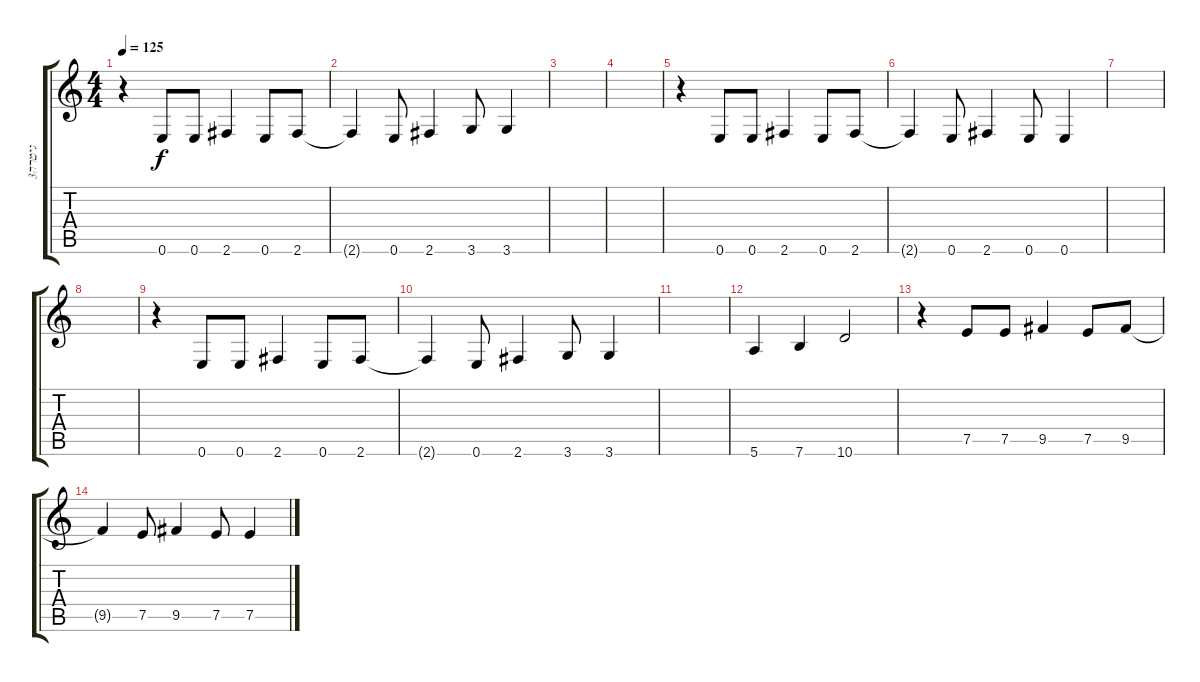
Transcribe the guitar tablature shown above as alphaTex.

\track ("גיטרה3" "גיטרה3") {instrument overdrivenguitar}
\staff {score tabs}
\tuning (E4 B3 G3 D3 A2 E2) {hide}
\ts (4 4)
\tempo 125
\clef g2
\ks c
r.4{dy f} 0.6.8 0.6.8 2.6.4 0.6.8 2.6.8 |
2.6{t}.4 0.6.8 2.6.4 3.6.8 3.6.4 |
|
|
r.4 0.6.8 0.6.8 2.6.4 0.6.8 2.6.8 |
2.6{t}.4 0.6.8 2.6.4 0.6.8 0.6.4 |
|
|
r.4 0.6.8 0.6.8 2.6.4 0.6.8 2.6.8 |
2.6{t}.4 0.6.8 2.6.4 3.6.8 3.6.4 |
|
5.6.4 7.6.4 10.6.2 |
r.4 7.5.8 7.5.8 9.5.4 7.5.8 9.5.8 |
9.5{t}.4 7.5.8 9.5.4 7.5.8 7.5.4
